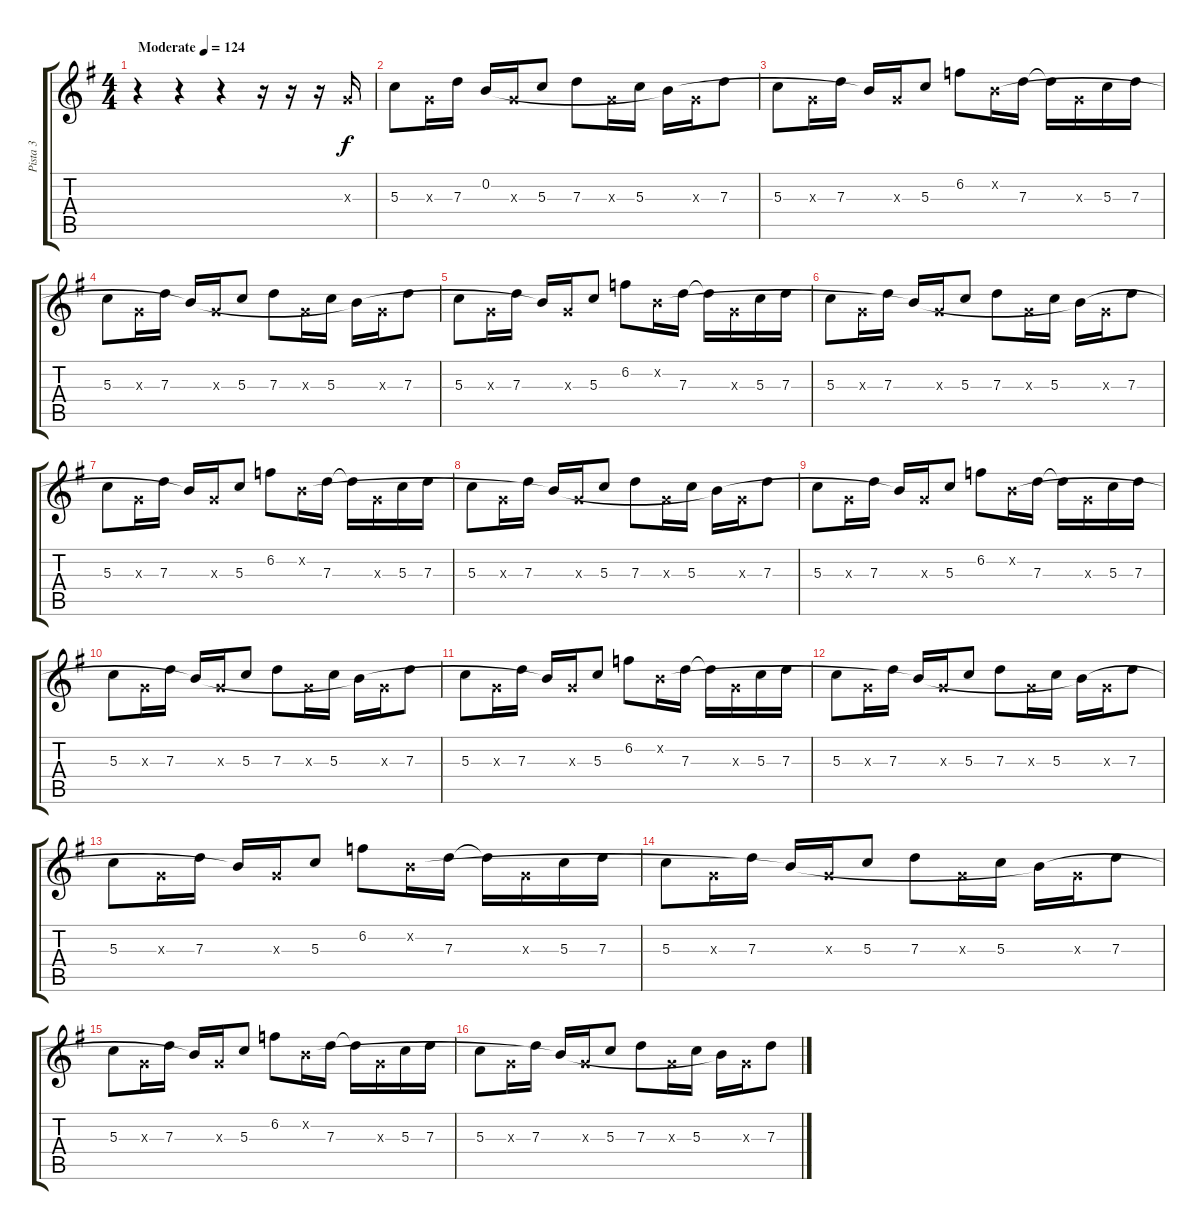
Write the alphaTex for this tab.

\track ("Pista 3" "Pista 3") {instrument electricguitarmuted}
\staff {score tabs}
\tuning (E4 B3 G3 D3 A2 E2) {hide}
\ts (4 4)
\tempo (124 "Moderate")
\clef g2
\ks g
r.4{dy f instrument electricguitarmuted} r.4 r.4 r.16 r.16 r.16 0.3{x}.16 |
5.3.8 0.3{x}.16 7.3.16 0.2.16 0.3{x}.16 5.3.8 7.3.8 0.3{x}.16 5.3.16 0.2{t}.16 0.3{x}.16 7.3.8 |
5.3.8 0.3{x}.16 7.3.16 0.2{t}.16 0.3{x}.16 5.3.8 6.2.8 0.2{x}.16 7.3.16 7.3{t}.16 0.3{x}.16 5.3.16 7.3.16 |
5.3.8 0.3{x}.16 7.3.16 0.2{t}.16 0.3{x}.16 5.3.8 7.3.8 0.3{x}.16 5.3.16 0.2{t}.16 0.3{x}.16 7.3.8 |
5.3.8 0.3{x}.16 7.3.16 0.2{t}.16 0.3{x}.16 5.3.8 6.2.8 0.2{x}.16 7.3.16 7.3{t}.16 0.3{x}.16 5.3.16 7.3.16 |
5.3.8 0.3{x}.16 7.3.16 0.2{t}.16 0.3{x}.16 5.3.8 7.3.8 0.3{x}.16 5.3.16 0.2{t}.16 0.3{x}.16 7.3.8 |
5.3.8 0.3{x}.16 7.3.16 0.2{t}.16 0.3{x}.16 5.3.8 6.2.8 0.2{x}.16 7.3.16 7.3{t}.16 0.3{x}.16 5.3.16 7.3.16 |
5.3.8 0.3{x}.16 7.3.16 0.2{t}.16 0.3{x}.16 5.3.8 7.3.8 0.3{x}.16 5.3.16 0.2{t}.16 0.3{x}.16 7.3.8 |
5.3.8 0.3{x}.16 7.3.16 0.2{t}.16 0.3{x}.16 5.3.8 6.2.8 0.2{x}.16 7.3.16 7.3{t}.16 0.3{x}.16 5.3.16 7.3.16 |
5.3.8 0.3{x}.16 7.3.16 0.2{t}.16 0.3{x}.16 5.3.8 7.3.8 0.3{x}.16 5.3.16 0.2{t}.16 0.3{x}.16 7.3.8 |
5.3.8 0.3{x}.16 7.3.16 0.2{t}.16 0.3{x}.16 5.3.8 6.2.8 0.2{x}.16 7.3.16 7.3{t}.16 0.3{x}.16 5.3.16 7.3.16 |
5.3.8 0.3{x}.16 7.3.16 0.2{t}.16 0.3{x}.16 5.3.8 7.3.8 0.3{x}.16 5.3.16 0.2{t}.16 0.3{x}.16 7.3.8 |
5.3.8 0.3{x}.16 7.3.16 0.2{t}.16 0.3{x}.16 5.3.8 6.2.8 0.2{x}.16 7.3.16 7.3{t}.16 0.3{x}.16 5.3.16 7.3.16 |
5.3.8 0.3{x}.16 7.3.16 0.2{t}.16 0.3{x}.16 5.3.8 7.3.8 0.3{x}.16 5.3.16 0.2{t}.16 0.3{x}.16 7.3.8 |
5.3.8 0.3{x}.16 7.3.16 0.2{t}.16 0.3{x}.16 5.3.8 6.2.8 0.2{x}.16 7.3.16 7.3{t}.16 0.3{x}.16 5.3.16 7.3.16 |
5.3.8 0.3{x}.16 7.3.16 0.2{t}.16 0.3{x}.16 5.3.8 7.3.8 0.3{x}.16 5.3.16 0.2{t}.16 0.3{x}.16 7.3.8
